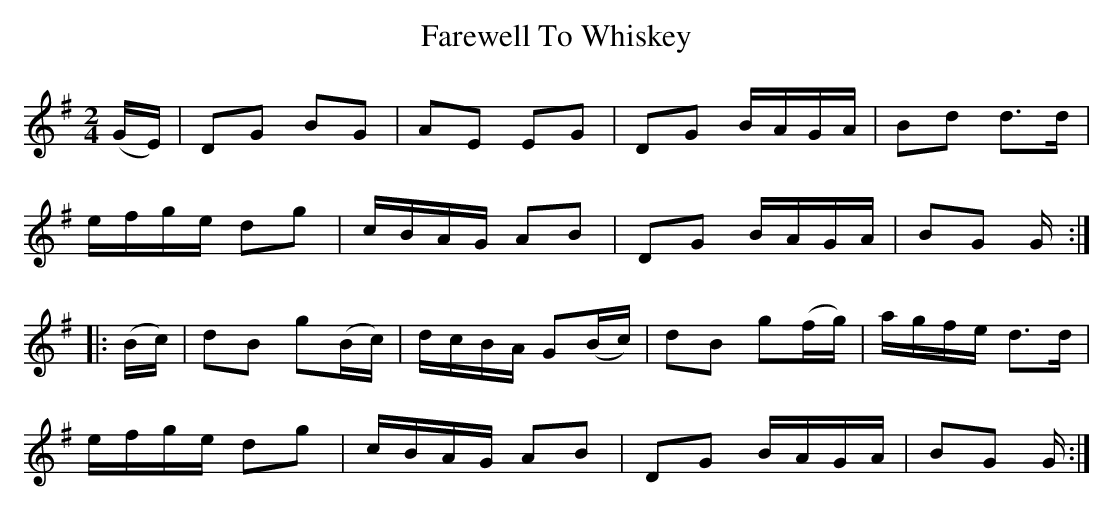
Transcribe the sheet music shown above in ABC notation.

X:1
T: Farewell To Whiskey
M: 2/4
L: 1/16
K: G
   (GE) | D2G2  B2G2  | A2E2  E2G2  | D2G2  BAGA  | B2d2 d3d |
          efge  d2g2  | cBAG  A2B2  | D2G2  BAGA  | B2G2 G  :|
|: (Bc) | d2B2 g2(Bc) | dcBA G2(Bc) | d2B2 g2(fg) | agfe d3d |
          efge  d2g2  | cBAG  A2B2  | D2G2  BAGA  | B2G2 G  :|
